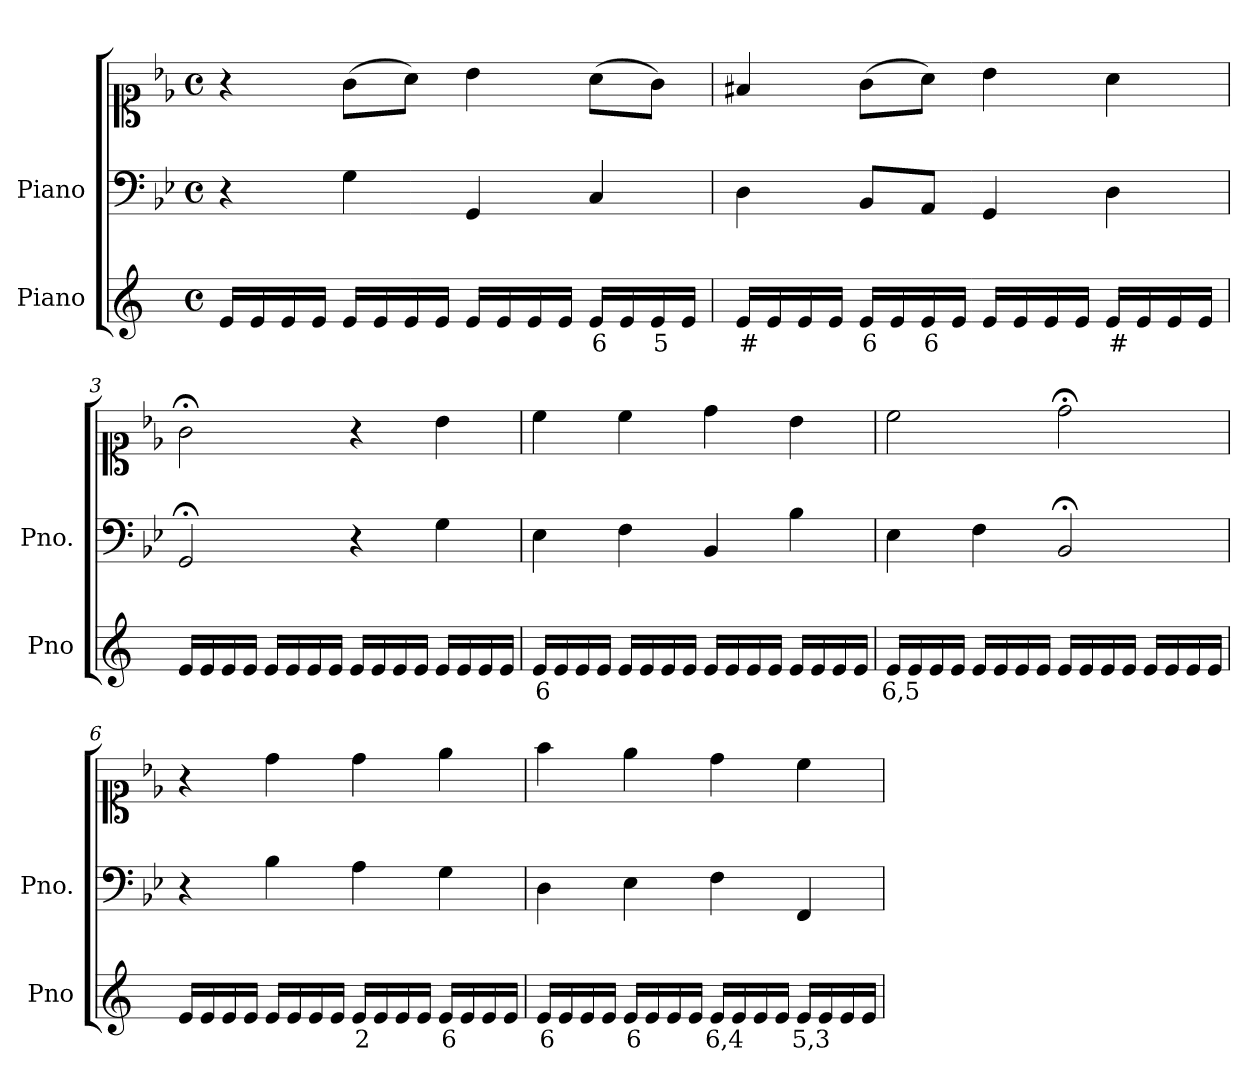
**kern	**text	**kern	**kern
*part2	*part2	*part1	*part1
*staff3	*staff3	*staff2	*staff1
*I"Piano	*	*I"Piano	*
*I'Pno	*	*I'Pno.	*
*clefG2	*	*clefF4	*clefC1
*k[]	*	*k[b-e-]	*k[b-e-]
*M4/4	*	*M4/4	*M4/4
*met(c)	*	*met(c)	*met(c)
=1	=1	=1	=1
16e/LL	.	4r	4r
16e/	.	.	.
16e/	.	.	.
16e/JJ	.	.	.
16e/LL	.	4G\	(>8g\L
16e/	.	.	.
16e/	.	.	8a\J)
16e/JJ	.	.	.
16e/LL	.	4GG/	4b-\
16e/	.	.	.
16e/	.	.	.
16e/JJ	.	.	.
!	!LO:LY:b	!	!
16e/LL	6	4C/	(>8a\L
16e/	.	.	.
!	!LO:LY:b	!	!
16e/	5	.	8g\J)
16e/JJ	.	.	.
=2	=2	=2	=2
!	!LO:LY:b	!	!
16e/LL	#	4D\	4f#X/
16e/	.	.	.
16e/	.	.	.
16e/JJ	.	.	.
!	!LO:LY:b	!	!
16e/LL	6	8BB-/L	(>8g\L
16e/	.	.	.
!	!LO:LY:b	!	!
16e/	6	8AA/J	8a\J)
16e/JJ	.	.	.
16e/LL	.	4GG/	4b-\
16e/	.	.	.
16e/	.	.	.
16e/JJ	.	.	.
!	!LO:LY:b	!	!
16e/LL	#	4D\	4a\
16e/	.	.	.
16e/	.	.	.
16e/JJ	.	.	.
=3	=3	=3	=3
16e/LL	.	2GG;</	2g;<\
16e/	.	.	.
16e/	.	.	.
16e/JJ	.	.	.
16e/LL	.	.	.
16e/	.	.	.
16e/	.	.	.
16e/JJ	.	.	.
16e/LL	.	4r	4r
16e/	.	.	.
16e/	.	.	.
16e/JJ	.	.	.
16e/LL	.	4G\	4b-\
16e/	.	.	.
16e/	.	.	.
16e/JJ	.	.	.
=4	=4	=4	=4
!	!LO:LY:b	!	!
16e/LL	6	4E-\	4cc\
16e/	.	.	.
16e/	.	.	.
16e/JJ	.	.	.
16e/LL	.	4F\	4cc\
16e/	.	.	.
16e/	.	.	.
16e/JJ	.	.	.
16e/LL	.	4BB-/	4dd\
16e/	.	.	.
16e/	.	.	.
16e/JJ	.	.	.
16e/LL	.	4B-\	4b-\
16e/	.	.	.
16e/	.	.	.
16e/JJ	.	.	.
=5	=5	=5	=5
!	!LO:LY:b	!	!
16e/LL	6,5	4E-\	2cc\
16e/	.	.	.
16e/	.	.	.
16e/JJ	.	.	.
16e/LL	.	4F\	.
16e/	.	.	.
16e/	.	.	.
16e/JJ	.	.	.
16e/LL	.	2BB-;</	2dd;<\
16e/	.	.	.
16e/	.	.	.
16e/JJ	.	.	.
16e/LL	.	.	.
16e/	.	.	.
16e/	.	.	.
16e/JJ	.	.	.
=6	=6	=6	=6
16e/LL	.	4r	4r
16e/	.	.	.
16e/	.	.	.
16e/JJ	.	.	.
16e/LL	.	4B-\	4dd\
16e/	.	.	.
16e/	.	.	.
16e/JJ	.	.	.
!	!LO:LY:b	!	!
16e/LL	2	4A\	4dd\
16e/	.	.	.
16e/	.	.	.
16e/JJ	.	.	.
!	!LO:LY:b	!	!
16e/LL	6	4G\	4ee-\
16e/	.	.	.
16e/	.	.	.
16e/JJ	.	.	.
=7	=7	=7	=7
!	!LO:LY:b	!	!
16e/LL	6	4D\	4ff\
16e/	.	.	.
16e/	.	.	.
16e/JJ	.	.	.
!	!LO:LY:b	!	!
16e/LL	6	4E-\	4ee-\
16e/	.	.	.
16e/	.	.	.
16e/JJ	.	.	.
!	!LO:LY:b	!	!
16e/LL	6,4	4F\	4dd\
16e/	.	.	.
16e/	.	.	.
16e/JJ	.	.	.
!	!LO:LY:b	!	!
16e/LL	5,3	4FF/	4cc\
16e/	.	.	.
16e/	.	.	.
16e/JJ	.	.	.
=	=	=	=
*-	*-	*-	*-
